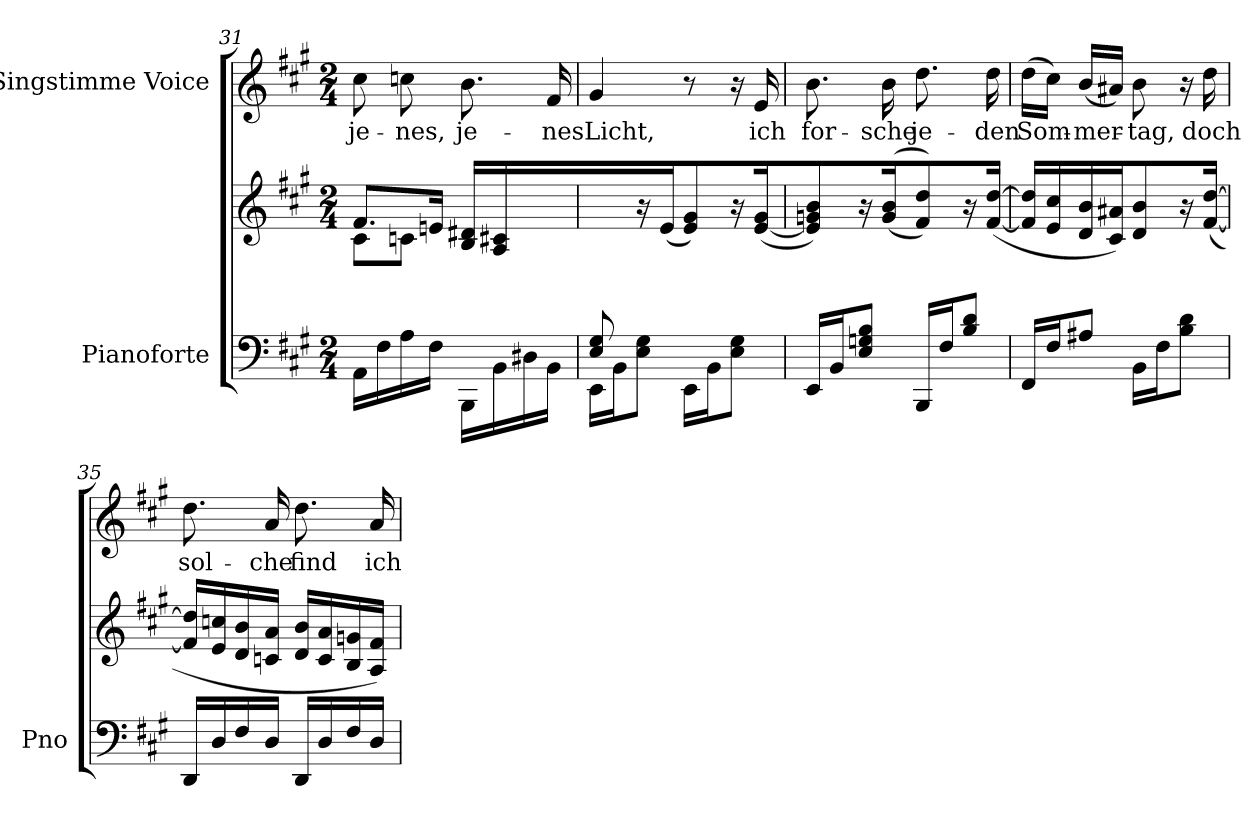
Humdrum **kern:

**kern	**kern	**kern	**text
*part2	*part2	*part1	*part1
*staff3	*staff2	*staff1	*staff1
*I"Pianoforte	*	*I"Singstimme Voice	*
*I'Pno	*	*	*
*clefF4	*clefG2	*clefG2	*
*k[f#c#g#]	*k[f#c#g#]	*k[f#c#g#]	*
*M2/4	*M2/4	*M2/4	*
=31	=31	=31	=31
*^	*^	*	*
4.ryy	16AA\LL	8.f#/L	8c#\L	8cc#\	je-
.	16F#\	.	.	.	.
.	16A\	.	8cn\J	8ccn\	-nes,
.	16F#\JJ	(>16en/Jk	.	.	.
.	16BBB\LL	16B/ 16d#X/LL	8ryy	8.b\	je-
.	16BB\	16A/ 16c#X/	.	.	.
16G#/ 16B/	16D#X\	8ryy	8ryy	.	.
16F#/ 16A/JJ)	16BB\JJ	.	.	16f#/	-nes
*	*	*v	*v	*	*
=32	=32	=32	=32	=32
8E/ 8G#/	16EE\LL	8ryy	4g#/	Licht,
.	16BB/J	.	.	.
4.ryy	8E\ 8G#\J	16r	.	.
.	.	(16e/	.	.
.	16EE\LL	8e/ 8g#/)	8r	.
.	16BB\J	.	.	.
.	8E\ 8G#\J	16r	16r	.
.	.	([16e/ 16g#/	16e/	ich
*v	*v	*	*	*
=33	=33	=33	=33
16EE/LL	8e/] 8gn/ 8b/L)	8.b\	for-
16BB/J	.	.	.
8E/ 8Gn/ 8B/J	16r	.	.
.	(>(16g/ 16b/JJ	16b\	-sche
16BBB/LL	8f#/ 8dd/L))	8.dd\	je-
16F#/J	.	.	.
8B/ 8d/J	16r	.	.
.	([16f#/ [16dd/JJ	16dd\	-den
=34	=34	=34	=34
16FF#/LL	16f#/] 16dd/]LL	(16dd\LL	Som-
16F#/J	16e/ 16cc#/	16cc#\JJ)	.
8A#X/J	16d/ 16b/	(16b/LL	-mer-
.	16c#/ 16a#X/JJ)	16a#X/JJ)	.
16BB\LL	8d/ 8b/L	8b\	-tag,
16F#\J	.	.	.
8B\ 8d\J	16r	16r	.
.	([16f#/ [16dd/JJ	16dd\	doch
=35	=35	=35	=35
16DD/LL	16f#/] 16dd/]LL	8.dd\	sol-
16D/	16e/ 16ccn/	.	.
16F#/	16d/ 16b/	.	.
16D/JJ	16cn/ 16a/JJ	16a/	-che
16DD/LL	16d/ 16b/LL	8.dd\	find
16D/	16c/ 16a/	.	.
16F#/	16B/ 16gn/	.	.
16D/JJ	16A/ 16f#/JJ)	16a/	ich
=	=	=	=
*-	*-	*-	*-
